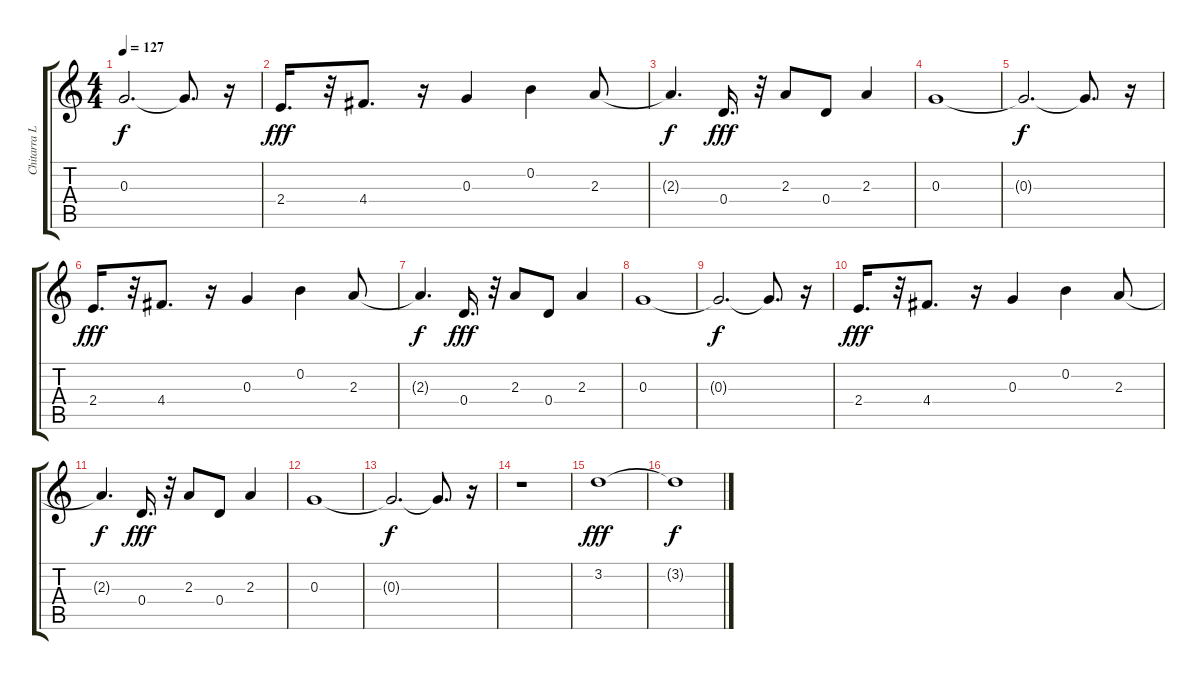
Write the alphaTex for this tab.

\track ("Chitarra Lead" "Chitarra L") {instrument overdrivenguitar}
\staff {score tabs}
\tuning (E4 B3 G3 D3 A2 E2) {hide}
\ts (4 4)
\tempo 127
\clef g2
\ks c
0.3{t}.2{d dy f} 0.3{t}.8{d} r.16 |
2.4.16{d dy fff} r.32 4.4.8{d} r.16 0.3.4 0.2.4 2.3.8 |
2.3{t}.4{d dy f} 0.4.16{d dy fff} r.32 2.3.8 0.4.8 2.3.4 |
0.3.1 |
0.3{t}.2{d dy f} 0.3{t}.8{d} r.16 |
2.4.16{d dy fff} r.32 4.4.8{d} r.16 0.3.4 0.2.4 2.3.8 |
2.3{t}.4{d dy f} 0.4.16{d dy fff} r.32 2.3.8 0.4.8 2.3.4 |
0.3.1 |
0.3{t}.2{d dy f} 0.3{t}.8{d} r.16 |
2.4.16{d dy fff} r.32 4.4.8{d} r.16 0.3.4 0.2.4 2.3.8 |
2.3{t}.4{d dy f} 0.4.16{d dy fff} r.32 2.3.8 0.4.8 2.3.4 |
0.3.1 |
0.3{t}.2{d dy f} 0.3{t}.8{d} r.16 |
r.1 |
3.2.1{dy fff} |
3.2{t}.1{dy f}
